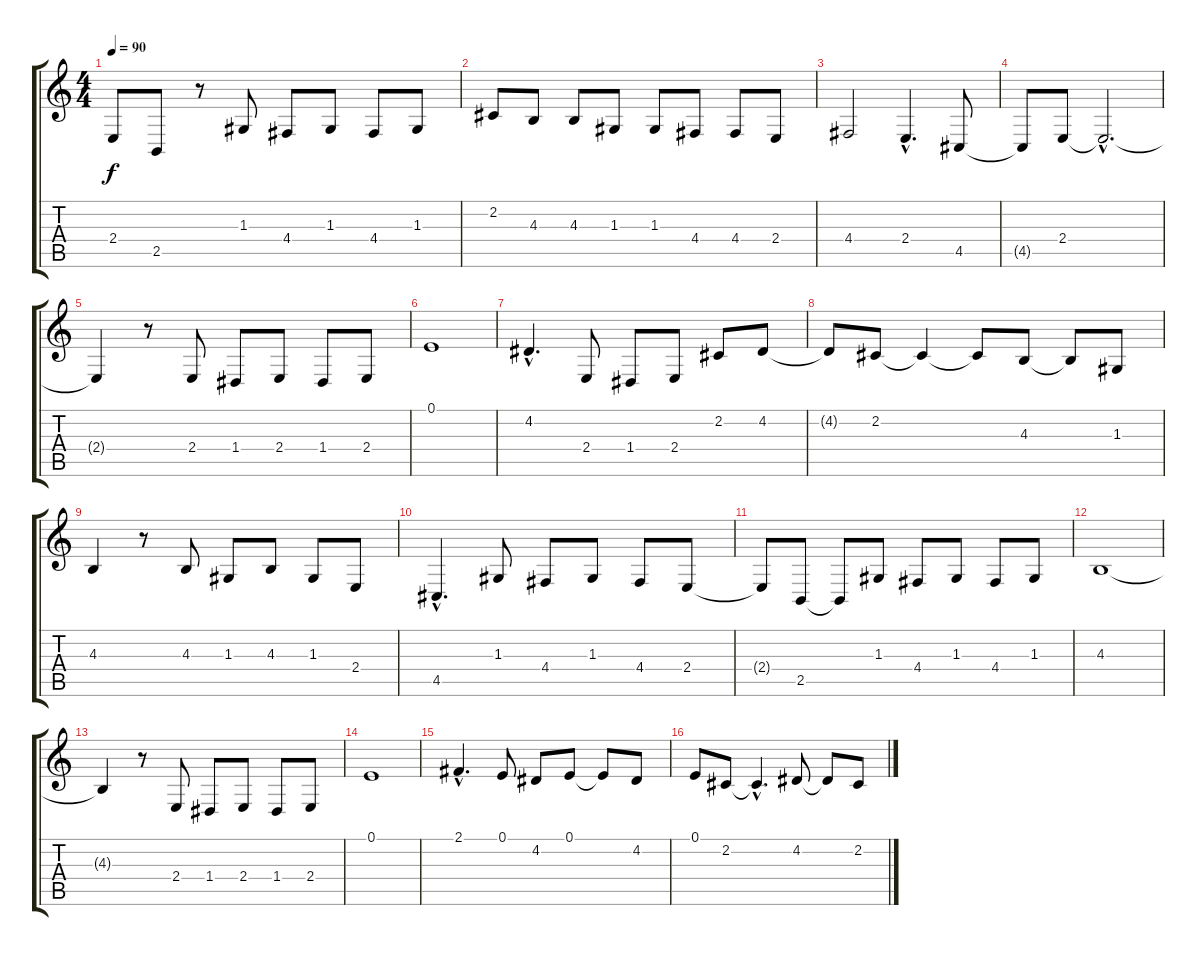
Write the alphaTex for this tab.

\track "" {instrument sopranosax}
\staff {score tabs}
\tuning (E4 B3 G3 D3 A2 E2) {hide}
\ts (4 4)
\tempo 90
\clef g2
\ks c
2.4{t}.8{dy f} 2.5.8 r.8 1.3.8 4.4.8 1.3.8 4.4.8 1.3.8 |
2.2.8 4.3.8 4.3.8 1.3.8 1.3.8 4.4.8 4.4.8 2.4.8 |
4.4.2 2.4{hac}.4{d} 4.5.8 |
4.5{t}.8 2.4.8 2.4{hac t}.2{d} |
2.4{t}.4 r.8 2.4.8 1.4.8 2.4.8 1.4.8 2.4.8 |
0.1.1 |
4.2{hac}.4{d} 2.4.8 1.4.8 2.4.8 2.2.8 4.2.8 |
4.2{t}.8 2.2.8 2.2{t}.4 2.2{t}.8 4.3.8 4.3{t}.8 1.3.8 |
4.3.4 r.8 4.3.8 1.3.8 4.3.8 1.3.8 2.4.8 |
4.5{hac}.4{d} 1.3.8 4.4.8 1.3.8 4.4.8 2.4.8 |
2.4{t}.8 2.5.8 2.5{t}.8 1.3.8 4.4.8 1.3.8 4.4.8 1.3.8 |
4.3.1 |
4.3{t}.4 r.8 2.4.8 1.4.8 2.4.8 1.4.8 2.4.8 |
0.1.1 |
2.1{hac}.4{d} 0.1.8 4.2.8 0.1.8 0.1{t}.8 4.2.8 |
0.1.8 2.2.8 2.2{hac t}.4{d} 4.2.8 4.2{t}.8 2.2.8
